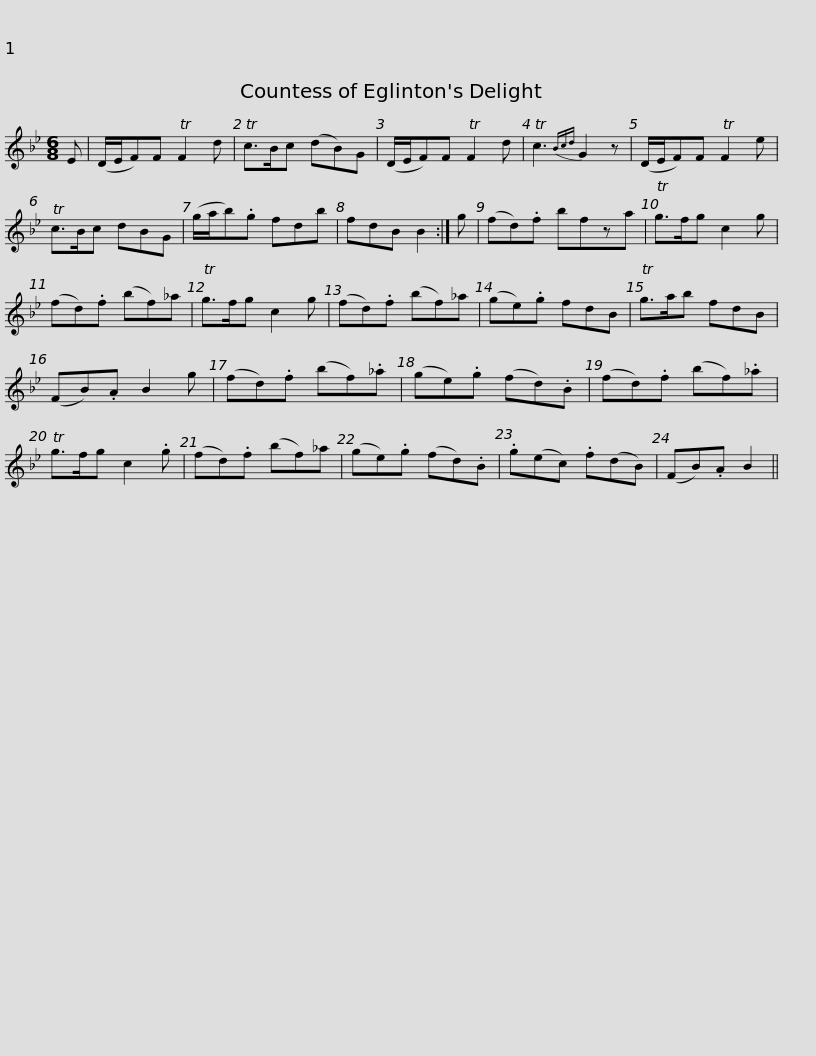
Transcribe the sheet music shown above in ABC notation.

X:1
L:1/8
M:6/8
I:linebreak $
K:Bb
V:1 treble
V:1
 E | (D/E/F)F TF2 d | Tc>Bc (dB)G | (D/E/F)F TF2 d | Tc3{Bcd} G2 z | %5
 (D/E/F)F TF2 e | Tc>Bc dBG |$ (g/a/b).g fdb | fdB B2 :| g | %10
 (fd).f bfza | Tg>fg c2 g | (fd).f (bf)_a | Tg>fg c2 g |$ (fd).f (bf)_a | %15
 (ge).g fdB | Tg>ab fdB | (FB).A B2 g | (fd).f (bf)._a | (ge).g (fd).B | %20
 (fd).f (bf)._a |$ Tg>fg c2 .g | (fd).f (bf)_a | (ge).g (fd).B | .g(ec) .f(dB) | %25
 (FB).A B2 || %26
